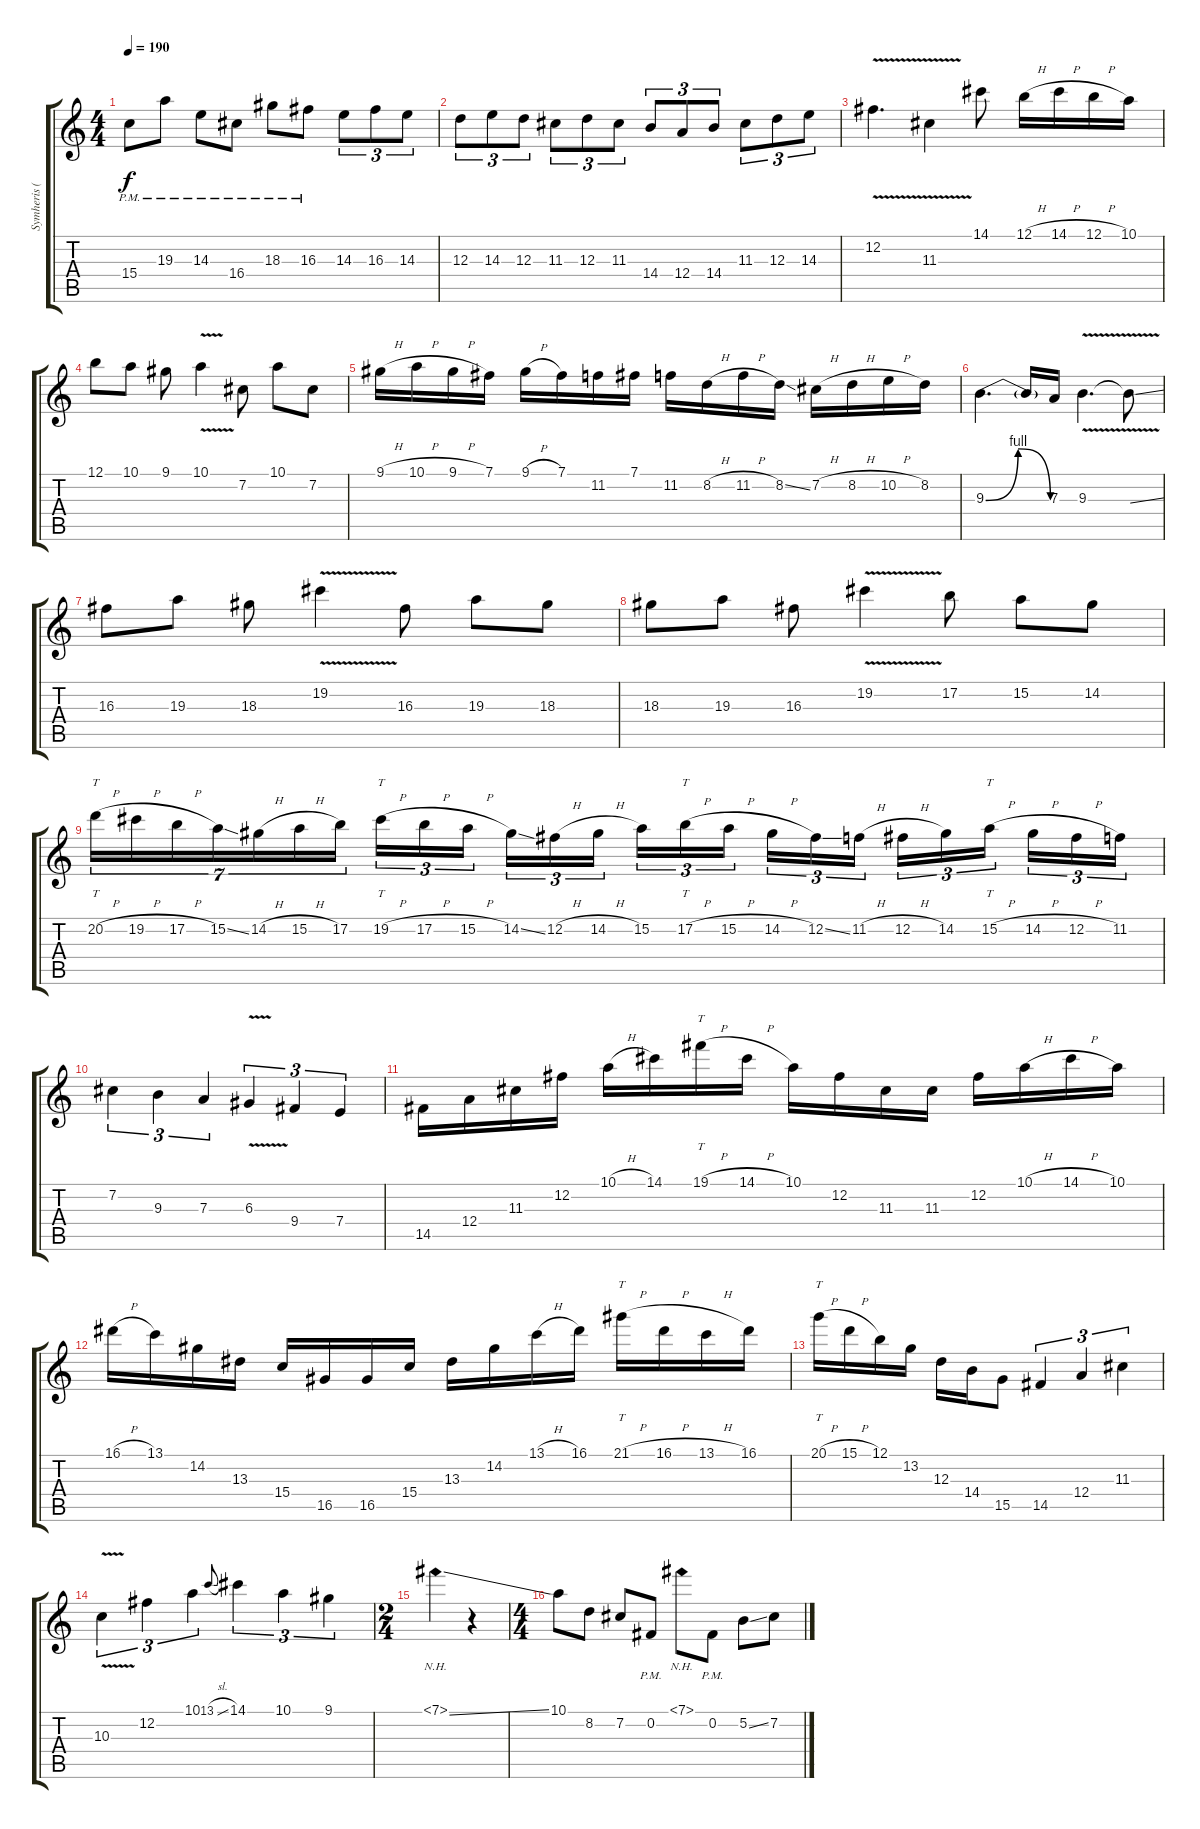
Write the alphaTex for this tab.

\track ("Symheris (Lead)" "Symheris (") {instrument distortionguitar}
\staff {score tabs}
\tuning (B3 Gb3 D3 A2 E2 B1) {hide}
\ts (4 4)
\tempo 190
\clef g2
\ks c
15.4{pm}.8{dy f} 19.3{pm}.8 14.3{pm}.8 16.4{pm}.8 18.3{pm}.8 16.3{pm}.8 14.3.8{tu (3 2)} 16.3.8{tu (3 2)} 14.3.8{tu (3 2)} |
12.3.8{tu (3 2)} 14.3.8{tu (3 2)} 12.3.8{tu (3 2)} 11.3.8{tu (3 2)} 12.3.8{tu (3 2)} 11.3.8{tu (3 2)} 14.4.8{tu (3 2)} 12.4.8{tu (3 2)} 14.4.8{tu (3 2)} 11.3.8{tu (3 2)} 12.3.8{tu (3 2)} 14.3.8{tu (3 2)} |
12.2{v}.4{d} 11.3{v}.4 14.1.8 12.1{h}.16 14.1{h}.16 12.1{h}.16 10.1.16 |
12.1.8 10.1.8 9.1.8 10.1{v}.4 7.2.8 10.1.8 7.2.8 |
9.1{h}.16 10.1{h}.16 9.1{h}.16 7.1.16 9.1{h}.16 7.1.16 11.2.16 7.1.16 11.2.16 8.2{h}.16 11.2{h}.16 8.2{ss}.16 7.2{h}.16 8.2{h}.16 10.2{h}.16 8.2.16 |
9.3{be (bendrelease 0 0 10 4 50 4 60 0)}.4{d} 9.3{t}.16 7.3.16 9.3{v}.4{d} 9.3{ss t}.8 |
16.3.8 19.3.8 18.3.8 19.2{v}.4 16.3.8 19.3.8 18.3.8 |
18.3.8 19.3.8 16.3.8 19.2{v}.4 17.2.8 15.2.8 14.2.8 |
20.2{h}.16{tt tu (7 4)} 19.2{h}.16{tu (7 4)} 17.2{h}.16{tu (7 4)} 15.2{ss}.16{tu (7 4)} 14.2{h}.16{tu (7 4)} 15.2{h}.16{tu (7 4)} 17.2.16{tu (7 4)} 19.2{h}.16{tt tu (3 2)} 17.2{h}.16{tu (3 2)} 15.2{h}.16{tu (3 2)} 14.2{ss}.16{tu (3 2)} 12.2{h}.16{tu (3 2)} 14.2{h}.16{tu (3 2)} 15.2.16{tu (3 2)} 17.2{h}.16{tt tu (3 2)} 15.2{h}.16{tu (3 2)} 14.2{h}.16{tu (3 2)} 12.2{ss}.16{tu (3 2)} 11.2{h}.16{tu (3 2)} 12.2{h}.16{tu (3 2)} 14.2.16{tu (3 2)} 15.2{h}.16{tt tu (3 2)} 14.2{h}.16{tu (3 2)} 12.2{h}.16{tu (3 2)} 11.2.16{tu (3 2)} |
7.2.4{tu (3 2)} 9.3.4{tu (3 2)} 7.3.4{tu (3 2)} 6.3{v}.4{tu (3 2)} 9.4.4{tu (3 2)} 7.4.4{tu (3 2)} |
14.5.16 12.4.16 11.3.16 12.2.16 10.1{h}.16 14.1.16 19.1{h}.16{tt} 14.1{h}.16 10.1.16 12.2.16 11.3.16 11.3.16 12.2.16 10.1{h}.16 14.1{h}.16 10.1.16 |
16.1{h}.16 13.1.16 14.2.16 13.3.16 15.4.16 16.5.16 16.5.16 15.4.16 13.3.16 14.2.16 13.1{h}.16 16.1.16 21.1{h}.16{tt} 16.1{h}.16 13.1{h}.16 16.1.16 |
20.1{h}.16{tt} 15.1{h}.16 12.1.16 13.2.16 12.3.16 14.4.16 15.5.8 14.5.4{tu (3 2)} 12.4.4{tu (3 2)} 11.3.4{tu (3 2)} |
10.3{v}.4{tu (3 2)} 12.2.4{tu (3 2)} 10.1.4{tu (3 2)} 13.1{sl}.8{gr onbeat} 14.1.4{tu (3 2)} 10.1.4{tu (3 2)} 9.1.4{tu (3 2)} |
\ts (2 4)
7.1{nh ss}.4 r.4 |
\ts (4 4)
10.1.8 8.2.8 7.2.8 0.2{pm}.8 7.1{nh}.8 0.2{pm}.8 5.2{ss}.8 7.2.8
